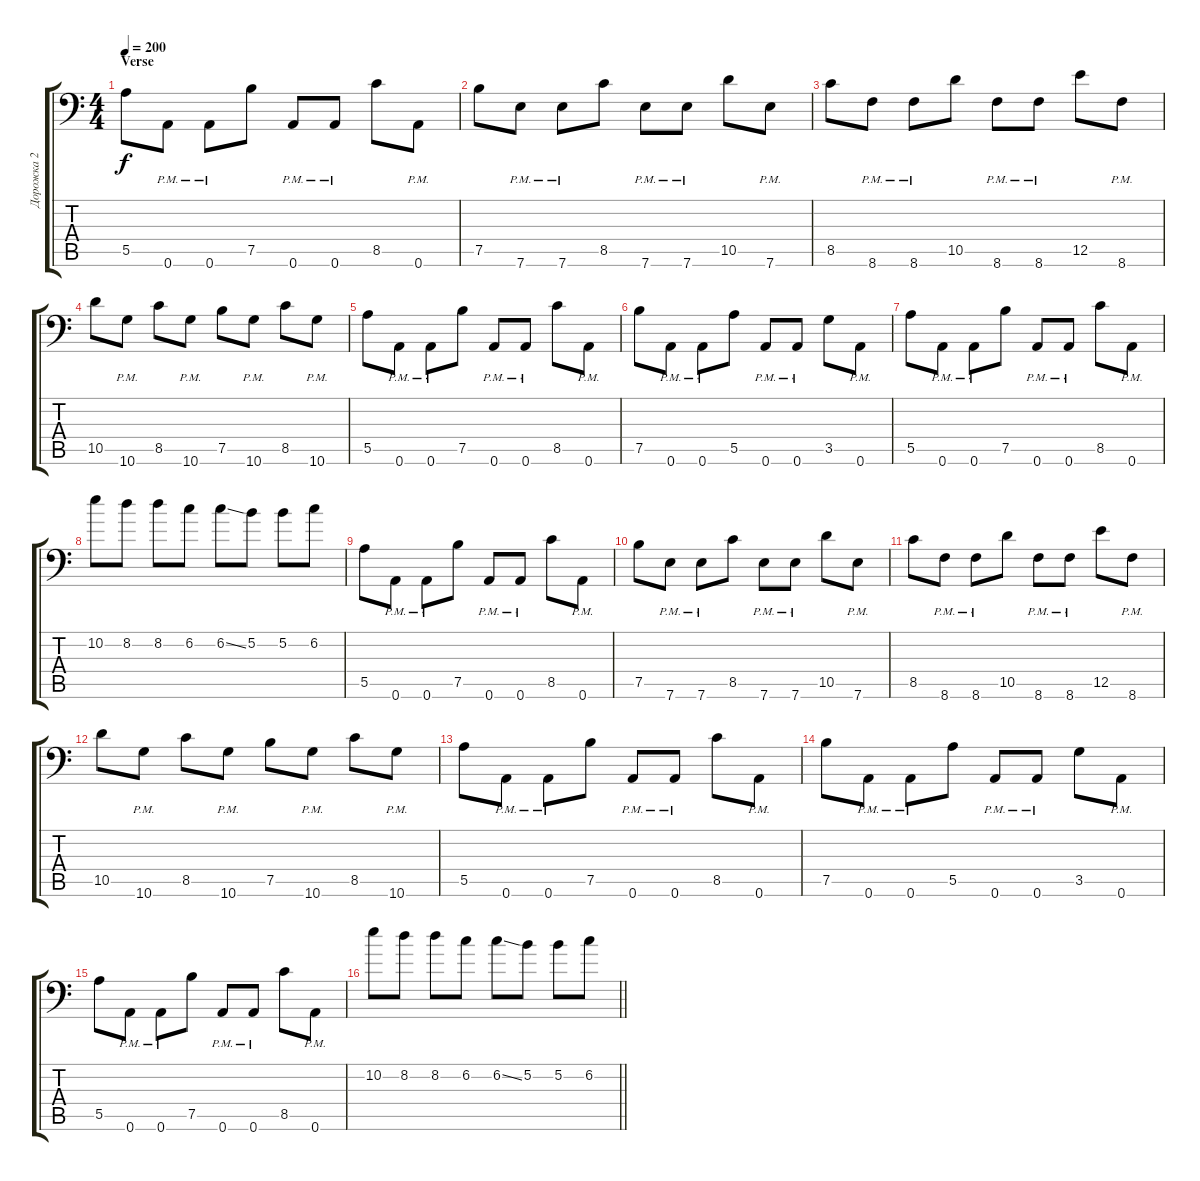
\track ("Дорожка 2" "Дорожка 2") {instrument distortionguitar}
\staff {score tabs}
\tuning (B3 Gb3 D3 A2 E2 A1) {hide}
\ts (4 4)
\section ("" "Verse")
\tempo 200
\clef f4
\ks c
5.5.8{dy f} 0.6{pm}.8 0.6{pm}.8 7.5.8 0.6{pm}.8 0.6{pm}.8 8.5.8 0.6{pm}.8 |
7.5.8 7.6{pm}.8 7.6{pm}.8 8.5.8 7.6{pm}.8 7.6{pm}.8 10.5.8 7.6{pm}.8 |
8.5.8 8.6{pm}.8 8.6{pm}.8 10.5.8 8.6{pm}.8 8.6{pm}.8 12.5.8 8.6{pm}.8 |
10.5.8 10.6{pm}.8 8.5.8 10.6{pm}.8 7.5.8 10.6{pm}.8 8.5.8 10.6{pm}.8 |
5.5.8 0.6{pm}.8 0.6{pm}.8 7.5.8 0.6{pm}.8 0.6{pm}.8 8.5.8 0.6{pm}.8 |
7.5.8 0.6{pm}.8 0.6{pm}.8 5.5.8 0.6{pm}.8 0.6{pm}.8 3.5.8 0.6{pm}.8 |
5.5.8 0.6{pm}.8 0.6{pm}.8 7.5.8 0.6{pm}.8 0.6{pm}.8 8.5.8 0.6{pm}.8 |
10.2.8 8.2.8 8.2.8 6.2.8 6.2{ss}.8 5.2.8 5.2.8 6.2.8 |
5.5.8 0.6{pm}.8 0.6{pm}.8 7.5.8 0.6{pm}.8 0.6{pm}.8 8.5.8 0.6{pm}.8 |
7.5.8 7.6{pm}.8 7.6{pm}.8 8.5.8 7.6{pm}.8 7.6{pm}.8 10.5.8 7.6{pm}.8 |
8.5.8 8.6{pm}.8 8.6{pm}.8 10.5.8 8.6{pm}.8 8.6{pm}.8 12.5.8 8.6{pm}.8 |
10.5.8 10.6{pm}.8 8.5.8 10.6{pm}.8 7.5.8 10.6{pm}.8 8.5.8 10.6{pm}.8 |
5.5.8 0.6{pm}.8 0.6{pm}.8 7.5.8 0.6{pm}.8 0.6{pm}.8 8.5.8 0.6{pm}.8 |
7.5.8 0.6{pm}.8 0.6{pm}.8 5.5.8 0.6{pm}.8 0.6{pm}.8 3.5.8 0.6{pm}.8 |
5.5.8 0.6{pm}.8 0.6{pm}.8 7.5.8 0.6{pm}.8 0.6{pm}.8 8.5.8 0.6{pm}.8 |
\barLineRight lightlight
10.2.8 8.2.8 8.2.8 6.2.8 6.2{ss}.8 5.2.8 5.2.8 6.2.8
